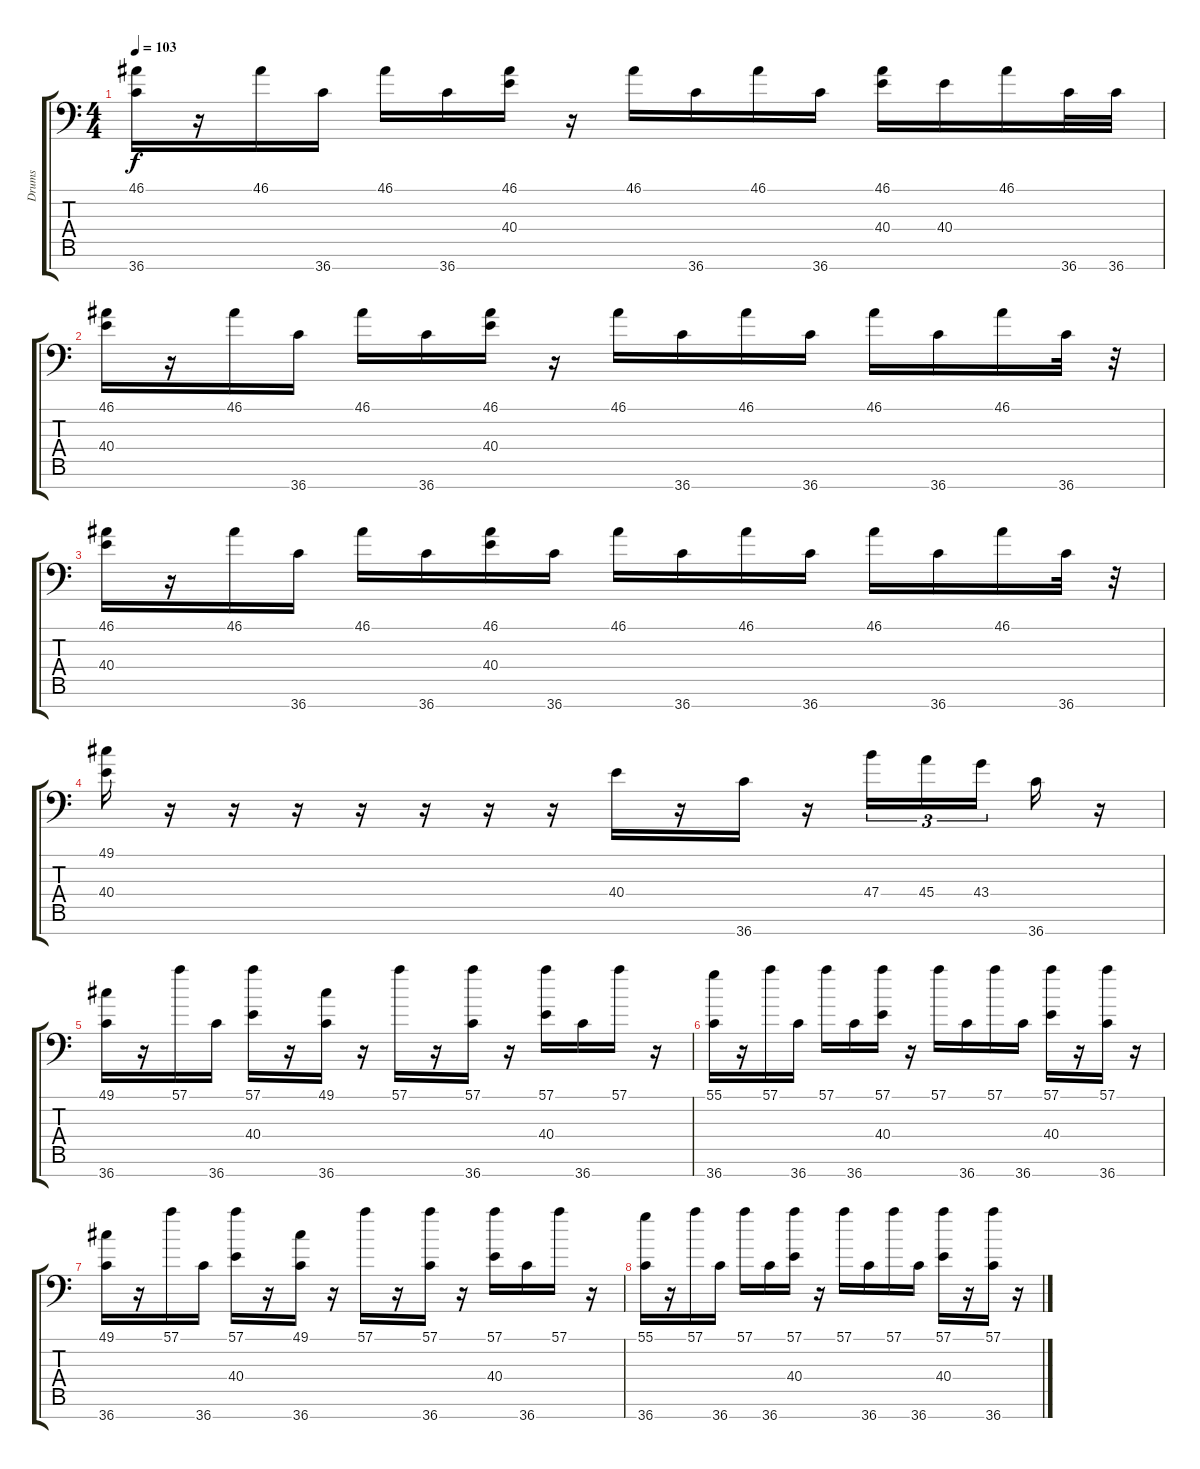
\track ("Drums" "Drums") {instrument acousticgrandpiano}
\staff {score tabs}
\tuning (C-1 C-1 C-1 C-1 C-1 C-1 C-1) {hide}
\ts (4 4)
\tempo 103
\clef f4
\ks c
(46.1 36.7).16{dy f} r.16 46.1.16 36.7.16 46.1.16 36.7.16 (46.1 40.4).16 r.16 46.1.16 36.7.16 46.1.16 36.7.16 (46.1 40.4).16 40.4.16 46.1.16 36.7.32 36.7.32 |
(46.1 40.4).16 r.16 46.1.16 36.7.16 46.1.16 36.7.16 (46.1 40.4).16 r.16 46.1.16 36.7.16 46.1.16 36.7.16 46.1.16 36.7.16 46.1.16 36.7.32 r.32 |
(46.1 40.4).16 r.16 46.1.16 36.7.16 46.1.16 36.7.16 (46.1 40.4).16 36.7.16 46.1.16 36.7.16 46.1.16 36.7.16 46.1.16 36.7.16 46.1.16 36.7.32 r.32 |
(49.1 40.4).16 r.16 r.16 r.16 r.16 r.16 r.16 r.16 40.4.16 r.16 36.7.16 r.16 47.4.16{tu (3 2)} 45.4.16{tu (3 2)} 43.4.16{tu (3 2)} 36.7.16 r.16 |
(49.1 36.7).16 r.16 57.1.16 36.7.16 (57.1 40.4).16 r.16 (49.1 36.7).16 r.16 57.1.16 r.16 (57.1 36.7).16 r.16 (57.1 40.4).16 36.7.16 57.1.16 r.16 |
(55.1 36.7).16 r.16 57.1.16 36.7.16 57.1.16 36.7.16 (57.1 40.4).16 r.16 57.1.16 36.7.16 57.1.16 36.7.16 (57.1 40.4).16 r.16 (57.1 36.7).16 r.16 |
(49.1 36.7).16 r.16 57.1.16 36.7.16 (57.1 40.4).16 r.16 (49.1 36.7).16 r.16 57.1.16 r.16 (57.1 36.7).16 r.16 (57.1 40.4).16 36.7.16 57.1.16 r.16 |
(55.1 36.7).16 r.16 57.1.16 36.7.16 57.1.16 36.7.16 (57.1 40.4).16 r.16 57.1.16 36.7.16 57.1.16 36.7.16 (57.1 40.4).16 r.16 (57.1 36.7).16 r.16
